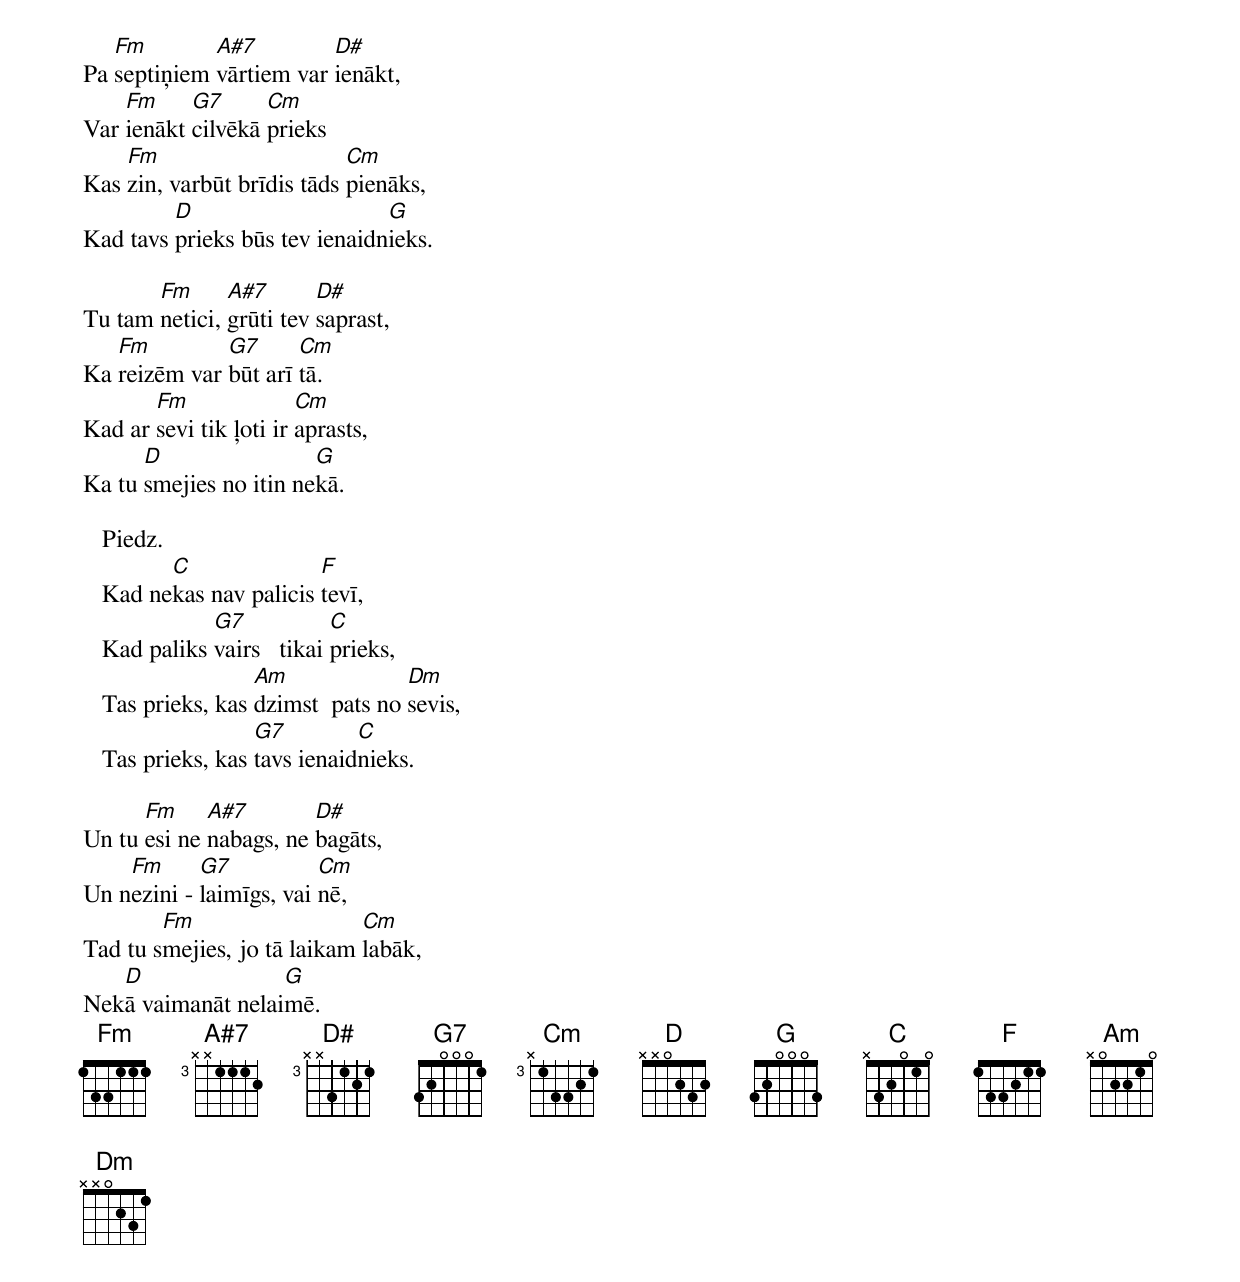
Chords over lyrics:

   Fm        A#7         D#
Pa septiņiem vārtiem var ienākt,
    Fm     G7      Cm
Var ienākt cilvēkā prieks
    Fm                      Cm
Kas zin, varbūt brīdis tāds pienāks,
         D                     G
Kad tavs prieks būs tev ienaidnieks.

       Fm      A#7       D#
Tu tam netici, grūti tev saprast,
   Fm         G7      Cm
Ka reizēm var būt arī tā.
       Fm               Cm
Kad ar sevi tik ļoti ir aprasts,
      D                 G
Ka tu smejies no itin nekā.

   Piedz.
         C               F
   Kad nekas nav palicis tevī,
              G7            C
   Kad paliks vairs   tikai prieks,
                   Am              Dm
   Tas prieks, kas dzimst  pats no sevis,
                   G7         C
   Tas prieks, kas tavs ienaidnieks.

      Fm     A#7        D#
Un tu esi ne nabags, ne bagāts,
    Fm      G7           Cm
Un nezini - laimīgs, vai nē,
        Fm                   Cm
Tad tu smejies, jo tā laikam labāk,
   D               G
Nekā vaimanāt nelaimē.
